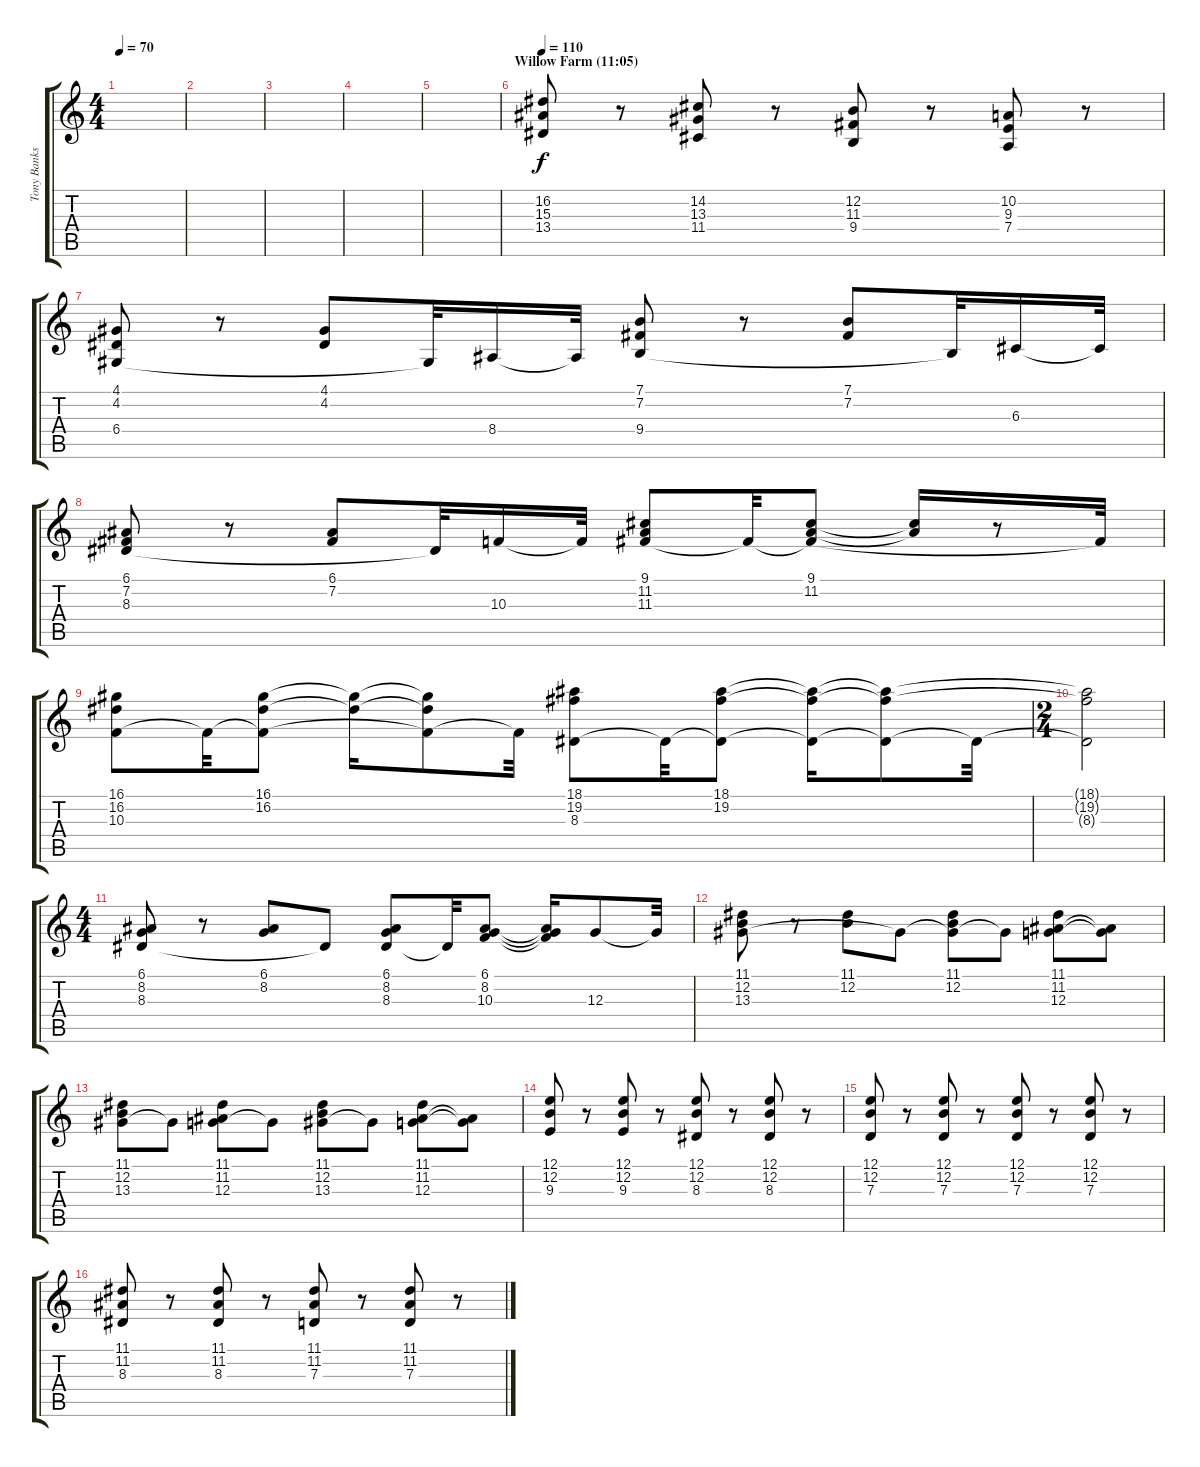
\track ("Tony Banks (mellotron)" "Tony Banks") {instrument rockorgan}
\staff {score tabs}
\tuning (E4 B3 G3 D3 A2 E2) {hide}
\ts (4 4)
\tempo 70
\clef g2
\ks c
|
|
|
|
|
\section ("" "Willow Farm (11:05)")
\tempo 110
(16.2 15.3 13.4).8 r.8 (14.2 13.3 11.4).8 r.8 (12.2 11.3 9.4).8 r.8 (10.2 9.3 7.4).8 r.8 |
(4.1 4.2 6.4).8 r.8 (4.1 4.2).8 6.4{t}.32 8.4.16 8.4{t}.32 (7.1 7.2 9.4).8 r.8 (7.1 7.2).8 9.4{t}.32 6.3.16 6.3{t}.32 |
(6.1 7.2 8.3).8 r.8 (6.1 7.2).8 8.3{t}.32 10.3.16 10.3{t}.32 (9.1 11.2 11.3).8 11.3{t}.32 (9.1 11.2 11.3{t}).8 (9.1{t} 11.2{t}).16 r.8 11.3{t}.32 |
(16.1 16.2 10.3).8 10.3{t}.32 (16.1 16.2 10.3{t}).8 (16.1{t} 16.2{t}).16 (16.1{t} 16.2{t} 10.3{t}).8 10.3{t}.32 (18.1 19.2 8.3).8 8.3{t}.32 (18.1 19.2 8.3{t}).8 (18.1{t} 19.2{t} 8.3{t}).16 (18.1{t} 19.2{t} 8.3{t}).8 8.3{t}.32 |
\ts (2 4)
(18.1{t} 19.2{t} 8.3{t}).2 |
\ts (4 4)
(6.1 8.2 8.3).8 r.8 (6.1 8.2).8 8.3{t}.8 (6.1 8.2 8.3).8 8.3{t}.32 (6.1 8.2 10.3).8 (6.1{t} 8.2{t} 10.3{t}).16 12.3.8 12.3{t}.32 |
(11.1 12.2 13.3).8 r.8 (11.1 12.2).8 13.3{t}.8 (11.1 12.2 13.3{t}).8 13.3{t}.8 (11.1 11.2 12.3).8 (11.2{t} 12.3{t}).8 |
(11.1 12.2 13.3).8 13.3{t}.8 (11.1 11.2 12.3).8 12.3{t}.8 (11.1 12.2 13.3).8 13.3{t}.8 (11.1 11.2 12.3).8 (11.2{t} 12.3{t}).8 |
(12.1 12.2 9.3).8 r.8 (12.1 12.2 9.3).8 r.8 (12.1 12.2 8.3).8 r.8 (12.1 12.2 8.3).8 r.8 |
(12.1 12.2 7.3).8 r.8 (12.1 12.2 7.3).8 r.8 (12.1 12.2 7.3).8 r.8 (12.1 12.2 7.3).8 r.8 |
(11.1 11.2 8.3).8 r.8 (11.1 11.2 8.3).8 r.8 (11.1 11.2 7.3).8 r.8 (11.1 11.2 7.3).8 r.8
